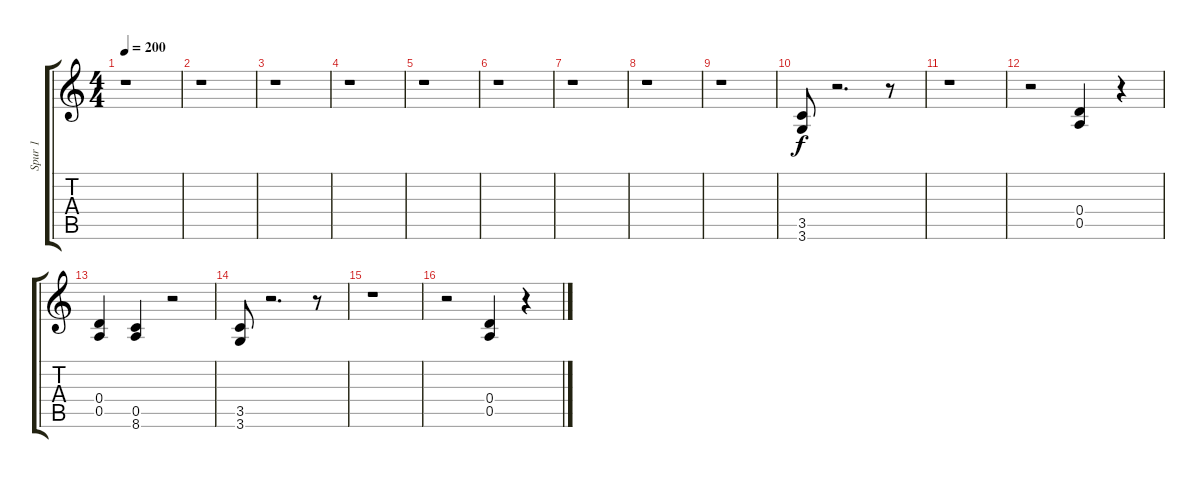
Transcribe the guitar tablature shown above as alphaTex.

\track ("Spur 1" "Spur 1") {instrument overdrivenguitar}
\staff {score tabs}
\tuning (E4 B3 G3 D3 A2 E2) {hide}
\ts (4 4)
\tempo 200
\clef g2
\ks c
r.1{dy f} |
r.1 |
r.1 |
r.1 |
r.1 |
r.1 |
r.1 |
r.1 |
r.1 |
(3.5 3.6).8 r.2{d} r.8 |
r.1 |
r.2 (0.4 0.5).4 r.4 |
(0.4 0.5).4 (0.5 8.6).4 r.2 |
(3.5 3.6).8 r.2{d} r.8 |
r.1 |
r.2 (0.4 0.5).4 r.4
